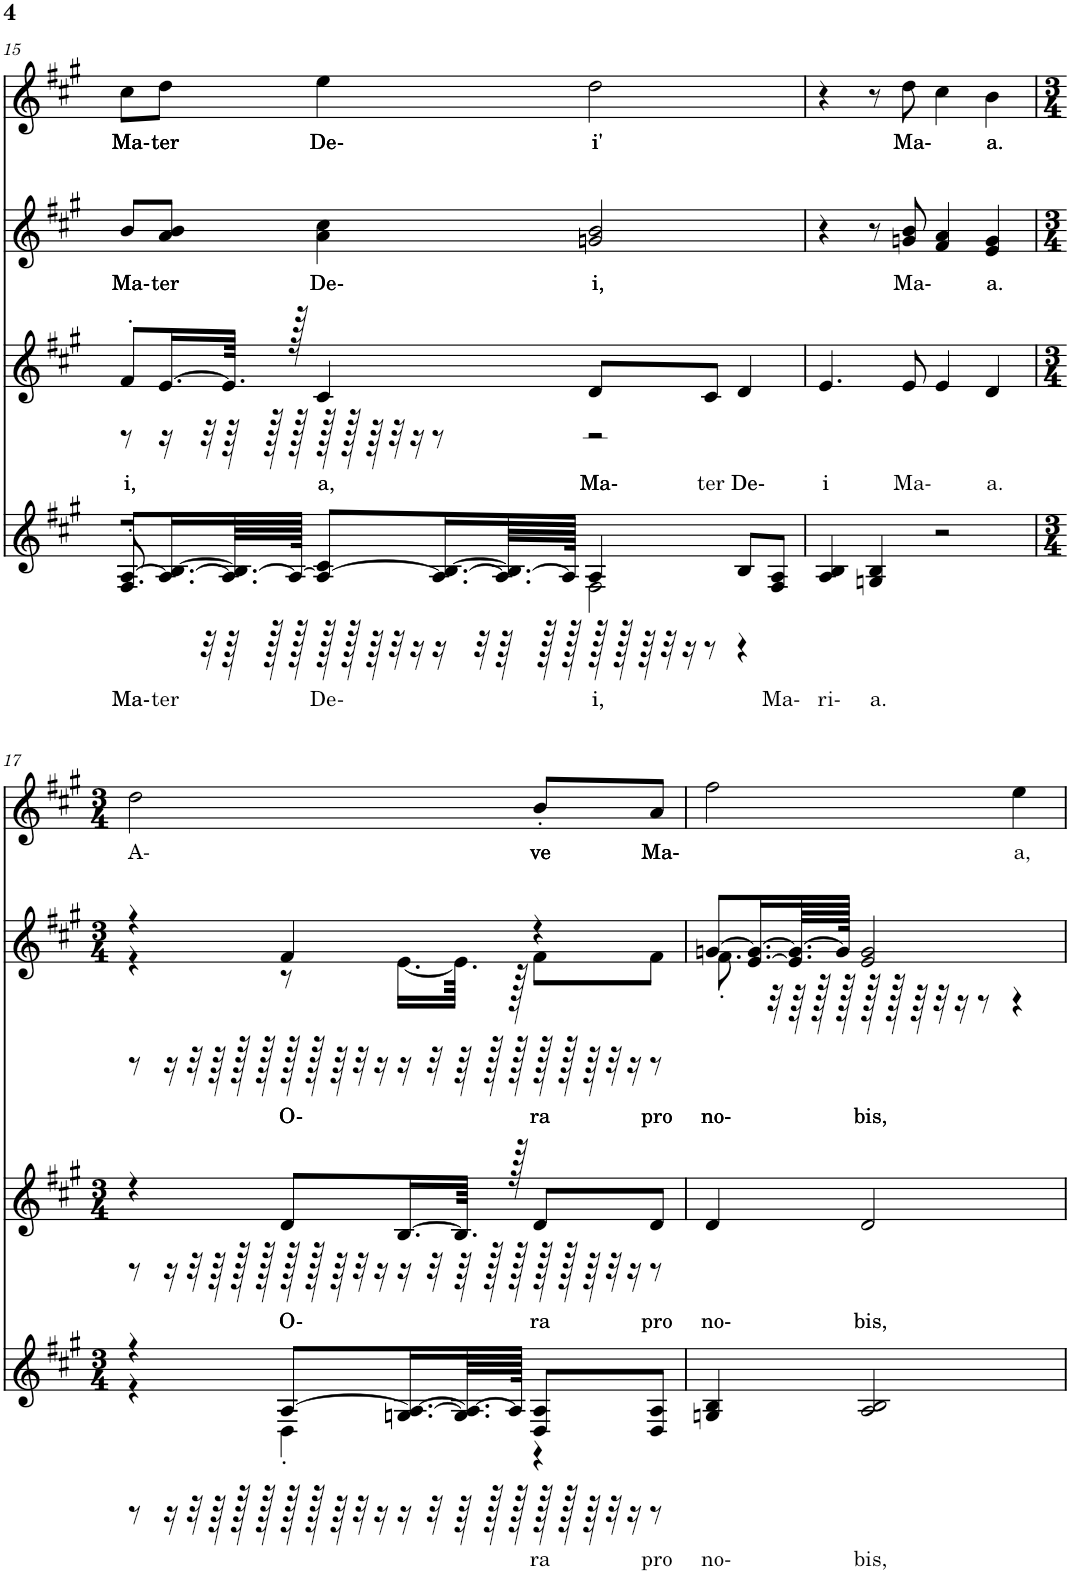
**kern	**text	**kern	**text	**kern	**text	**kern	**text
*part4	*part4	*part3	*part3	*part2	*part2	*part1	*part1
*staff4	*staff4	*staff3	*staff3	*staff2	*staff2	*staff1	*staff1
*I"Grand Piano, Bass	*	*I"Grand Piano, Tenor	*	*I"Grand Piano, Alt	*	*I"Grand Piano, Sopran	*
*I'Pno	*	*I'Pno	*	*I'Pno	*	*I'Pno	*
!!LO:PB:g=z
*clefG2	*	*clefG2	*	*clefG2	*	*clefG2	*
*k[f#c#g#]	*	*k[f#c#g#]	*	*k[f#c#g#]	*	*k[f#c#g#]	*
*M4/4	*	*M4/4	*	*M4/4	*	*M4/4	*
=15	=15	=15	=15	=15	=15	=15	=15
!	!LO:LY:b	!	!LO:LY:b	!	!LO:LY:b	!	!LO:LY:b
*^	*	*^	*	*	*	*	*
*	*^	*	*	*	*	*	*	*	*
[8A/L	2r	8.F#'/	Ma-	8f#'/L	8r	i,	8b/L	Ma-	8cc#\L	Ma-
!	!	!	!LO:LY:b	!	!	!	!	!LO:LY:b	!	!LO:LY:b
16.A/_ [16.B/L	.	.	ter	[16.e/L	16r	.	8a/ 8b/J	ter	8dd\J	ter
.	.	32r	.	.	32r	.	.	.	.	.
64.A/_ 64.B/]LL	.	64r	.	64.e/JJkk]	64r	.	.	.	.	.
.	.	128r	.	.	128r	.	.	.	.	.
128A/JJJJk_	.	128r	.	128r	128r	.	.	.	.	.
!	!	!	!LO:LY:b	!	!	!LO:LY:b	!	!LO:LY:b	!	!LO:LY:b
8A/_ 8c#/L	.	128r	De-	4c#/	128r	a,	4a\ 4cc#\	De-	4ee\	De-
.	.	128r	.	.	128r	.	.	.	.	.
.	.	64r	.	.	64r	.	.	.	.	.
.	.	32r	.	.	32r	.	.	.	.	.
.	.	16r	.	.	16r	.	.	.	.	.
16.A/_ [16.B/L	.	16r	.	.	8r	.	.	.	.	.
.	.	32r	.	.	.	.	.	.	.	.
64.A/_ 64.B/]LL	.	64r	.	.	.	.	.	.	.	.
.	.	128r	.	.	.	.	.	.	.	.
128A/JJJJk]	.	128r	.	.	.	.	.	.	.	.
!	!	!	!LO:LY:b	!	!	!LO:LY:b	!	!LO:LY:b	!	!LO:LY:b
4A/	2F#\	128r	i,	8d/L	2r	Ma-	2gn/ 2b/	i,	2dd\	i'
.	.	128r	.	.	.	.	.	.	.	.
.	.	64r	.	.	.	.	.	.	.	.
.	.	32r	.	.	.	.	.	.	.	.
.	.	16r	.	.	.	.	.	.	.	.
!	!	!	!	!	!	!LO:LY:b	!	!	!	!
.	.	8r	.	8c#/J	.	ter	.	.	.	.
!	!	!	!	!	!	!LO:LY:b	!	!	!	!
8B/L	.	4r	.	4d/	.	De-	.	.	.	.
!	!	!	!LO:LY:b	!	!	!	!	!	!	!
8F#/ 8A/J	.	.	Ma-	.	.	.	.	.	.	.
*v	*v	*v	*	*	*	*	*	*	*	*
*	*	*v	*v	*	*	*	*	*
=16	=16	=16	=16	=16	=16	=16	=16
!	!LO:LY:b	!	!LO:LY:b	!	!	!	!
4A/ 4B/	ri-	4.e/	i	4r	.	4r	.
!	!LO:LY:b	!	!	!	!	!	!
4Gn/ 4B/	a.	.	.	8r	.	8r	.
!	!	!	!LO:LY:b	!	!LO:LY:b	!	!LO:LY:b
.	.	8e/	Ma-	8gn/ 8b/	Ma-	8dd\	Ma-
2r	.	4e/	.	4f#/ 4a/	.	4cc#\	.
!	!	!	!LO:LY:b	!	!LO:LY:b	!	!LO:LY:b
.	.	4d/	a.	4e/ 4g/	a.	4b\	a.
!!LO:LB:g=z
=17	=17	=17	=17	=17	=17	=17	=17
*M3/4	*	*M3/4	*	*M3/4	*	*M3/4	*
*^	*	*^	*	*^	*	*	*
*	*^	*	*	*	*	*	*^	*	*	*
!	!	!	!	!	!	!	!	!	!	!	!	!LO:LY:b
4r	4r	8r	.	4r	8r	.	4r	4r	8r	.	2dd\	A-
.	.	16r	.	.	16r	.	.	.	16r	.	.	.
.	.	32r	.	.	32r	.	.	.	32r	.	.	.
.	.	64r	.	.	64r	.	.	.	64r	.	.	.
.	.	128r	.	.	128r	.	.	.	128r	.	.	.
.	.	128r	.	.	128r	.	.	.	128r	.	.	.
!	!	!	!	!	!	!LO:LY:b	!	!	!	!LO:LY:b	!	!
[8A/L	4D'\	128r	.	8d/L	128r	O-	4f#/	8r	128r	O-	.	.
.	.	128r	.	.	128r	.	.	.	128r	.	.	.
.	.	64r	.	.	64r	.	.	.	64r	.	.	.
.	.	32r	.	.	32r	.	.	.	32r	.	.	.
.	.	16r	.	.	16r	.	.	.	16r	.	.	.
[16.Gn/ 16.A/_L	.	16r	.	[16.B/L	16r	.	.	[16.e\LL	16r	.	.	.
.	.	32r	.	.	32r	.	.	.	32r	.	.	.
64.G/] 64.A/_LL	.	64r	.	64.B/JJkk]	64r	.	.	64.e\JJkk]	64r	.	.	.
.	.	128r	.	.	128r	.	.	.	128r	.	.	.
128A/JJJJk]	.	128r	.	128r	128r	.	.	128r	128r	.	.	.
!	!	!	!LO:LY:b	!	!	!LO:LY:b	!	!	!	!LO:LY:b	!	!LO:LY:b
8D/ 8A/L	4r	128r	ra	8d/L	128r	ra	4r	8f#\L	128r	ra	8b'/L	ve
.	.	128r	.	.	128r	.	.	.	128r	.	.	.
.	.	64r	.	.	64r	.	.	.	64r	.	.	.
.	.	32r	.	.	32r	.	.	.	32r	.	.	.
.	.	16r	.	.	16r	.	.	.	16r	.	.	.
!	!	!	!LO:LY:b	!	!	!LO:LY:b	!	!	!	!LO:LY:b	!	!LO:LY:b
8D/ 8A/J	.	8r	pro	8d/J	8r	pro	.	8f#\J	8r	pro	8a/J	Ma-
=18	=18	=18	=18	=18	=18	=18	=18	=18	=18	=18	=18	=18
!	!	!	!LO:LY:b	!	!	!LO:LY:b	!	!	!	!LO:LY:b	!	!
*v	*v	*v	*	*	*	*	*	*v	*v	*	*	*
*	*	*v	*v	*	*	*	*	*	*
4Gn/ 4B/	no-	4d/	no-	[8gn/L	8.f#'\	no-	2ff#\	.
.	.	.	.	[16.e/ 16.g/_L	.	.	.	.
.	.	.	.	.	32r	.	.	.
.	.	.	.	64.e/] 64.g/_LL	64r	.	.	.
.	.	.	.	.	128r	.	.	.
.	.	.	.	128g/JJJJk]	128r	.	.	.
!	!LO:LY:b	!	!LO:LY:b	!	!	!LO:LY:b	!	!
2A/ 2B/	bis,	2d/	bis,	2e/ 2g/	128r	bis,	.	.
.	.	.	.	.	128r	.	.	.
.	.	.	.	.	64r	.	.	.
.	.	.	.	.	32r	.	.	.
.	.	.	.	.	16r	.	.	.
.	.	.	.	.	8r	.	.	.
!	!	!	!	!	!	!	!	!LO:LY:b
.	.	.	.	.	4r	.	4ee\	a,
*	*	*	*	*v	*v	*	*	*
=	=	=	=	=	=	=	=
*-	*-	*-	*-	*-	*-	*-	*-
